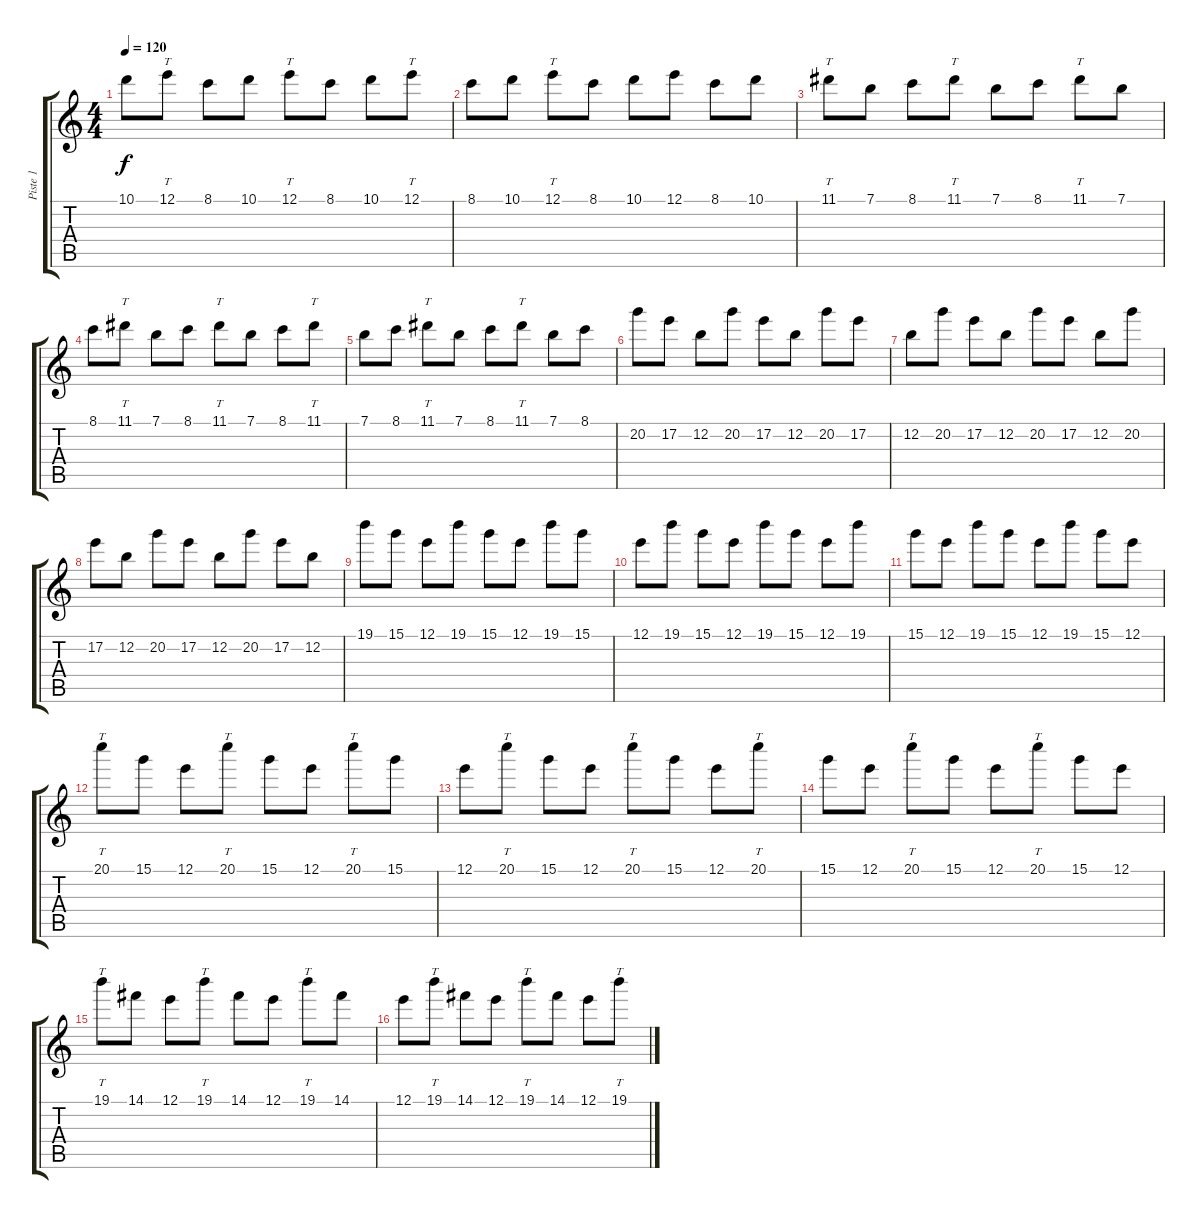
\track ("Piste 1" "Piste 1") {instrument distortionguitar}
\staff {score tabs}
\tuning (E4 B3 G3 D3 A2 E2) {hide}
\ts (4 4)
\tempo 120
\clef g2
\ks c
10.1.8{dy f} 12.1.8{tt} 8.1.8 10.1.8 12.1.8{tt} 8.1.8 10.1.8 12.1.8{tt} |
8.1.8 10.1.8 12.1.8{tt} 8.1.8 10.1.8 12.1.8 8.1.8 10.1.8 |
11.1.8{tt} 7.1.8 8.1.8 11.1.8{tt} 7.1.8 8.1.8 11.1.8{tt} 7.1.8 |
8.1.8 11.1.8{tt} 7.1.8 8.1.8 11.1.8{tt} 7.1.8 8.1.8 11.1.8{tt} |
7.1.8 8.1.8 11.1.8{tt} 7.1.8 8.1.8 11.1.8{tt} 7.1.8 8.1.8 |
20.2.8 17.2.8 12.2.8 20.2.8 17.2.8 12.2.8 20.2.8 17.2.8 |
12.2.8 20.2.8 17.2.8 12.2.8 20.2.8 17.2.8 12.2.8 20.2.8 |
17.2.8 12.2.8 20.2.8 17.2.8 12.2.8 20.2.8 17.2.8 12.2.8 |
19.1.8 15.1.8 12.1.8 19.1.8 15.1.8 12.1.8 19.1.8 15.1.8 |
12.1.8 19.1.8 15.1.8 12.1.8 19.1.8 15.1.8 12.1.8 19.1.8 |
15.1.8 12.1.8 19.1.8 15.1.8 12.1.8 19.1.8 15.1.8 12.1.8 |
20.1.8{tt} 15.1.8 12.1.8 20.1.8{tt} 15.1.8 12.1.8 20.1.8{tt} 15.1.8 |
12.1.8 20.1.8{tt} 15.1.8 12.1.8 20.1.8{tt} 15.1.8 12.1.8 20.1.8{tt} |
15.1.8 12.1.8 20.1.8{tt} 15.1.8 12.1.8 20.1.8{tt} 15.1.8 12.1.8 |
19.1.8{tt} 14.1.8 12.1.8 19.1.8{tt} 14.1.8 12.1.8 19.1.8{tt} 14.1.8 |
12.1.8 19.1.8{tt} 14.1.8 12.1.8 19.1.8{tt} 14.1.8 12.1.8 19.1.8{tt}
